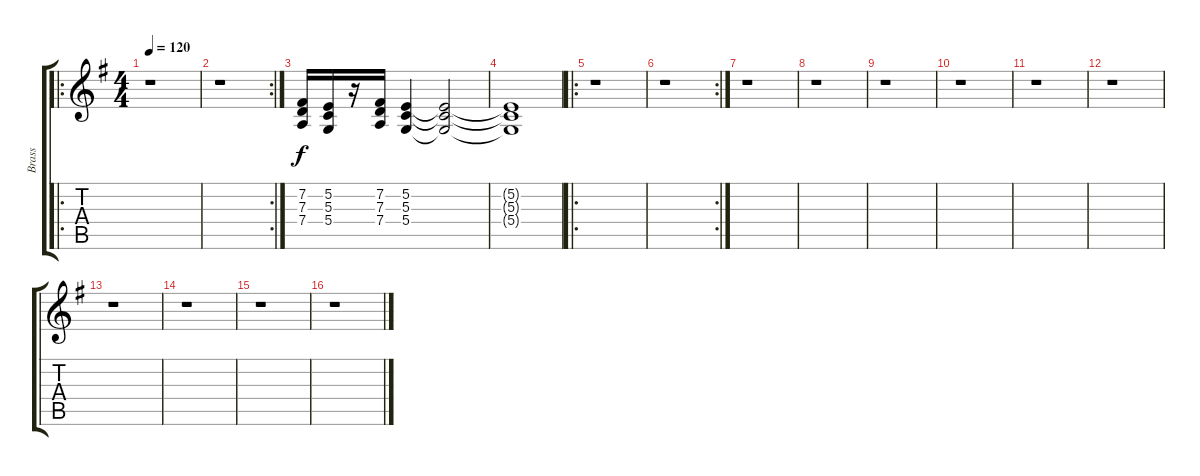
\track ("Brass" "Brass") {instrument tenorsax}
\staff {score tabs}
\tuning (E4 B3 G3 D3 A2 E2) {hide}
\ro
\ts (4 4)
\tempo 120
\clef g2
\ks g
r.1{dy f instrument tenorsax} |
\rc 2
r.1 |
(7.2 7.3 7.4).16 (5.2 5.3 5.4).16 r.16 (7.2 7.3 7.4).16 (5.2 5.3 5.4).4 (5.2{t} 5.3{t} 5.4{t}).2 |
(5.2{t} 5.3{t} 5.4{t}).1 |
\ro
r.1 |
\rc 2
r.1 |
r.1 |
r.1 |
r.1 |
r.1 |
r.1 |
r.1 |
r.1 |
r.1 |
r.1 |
r.1
